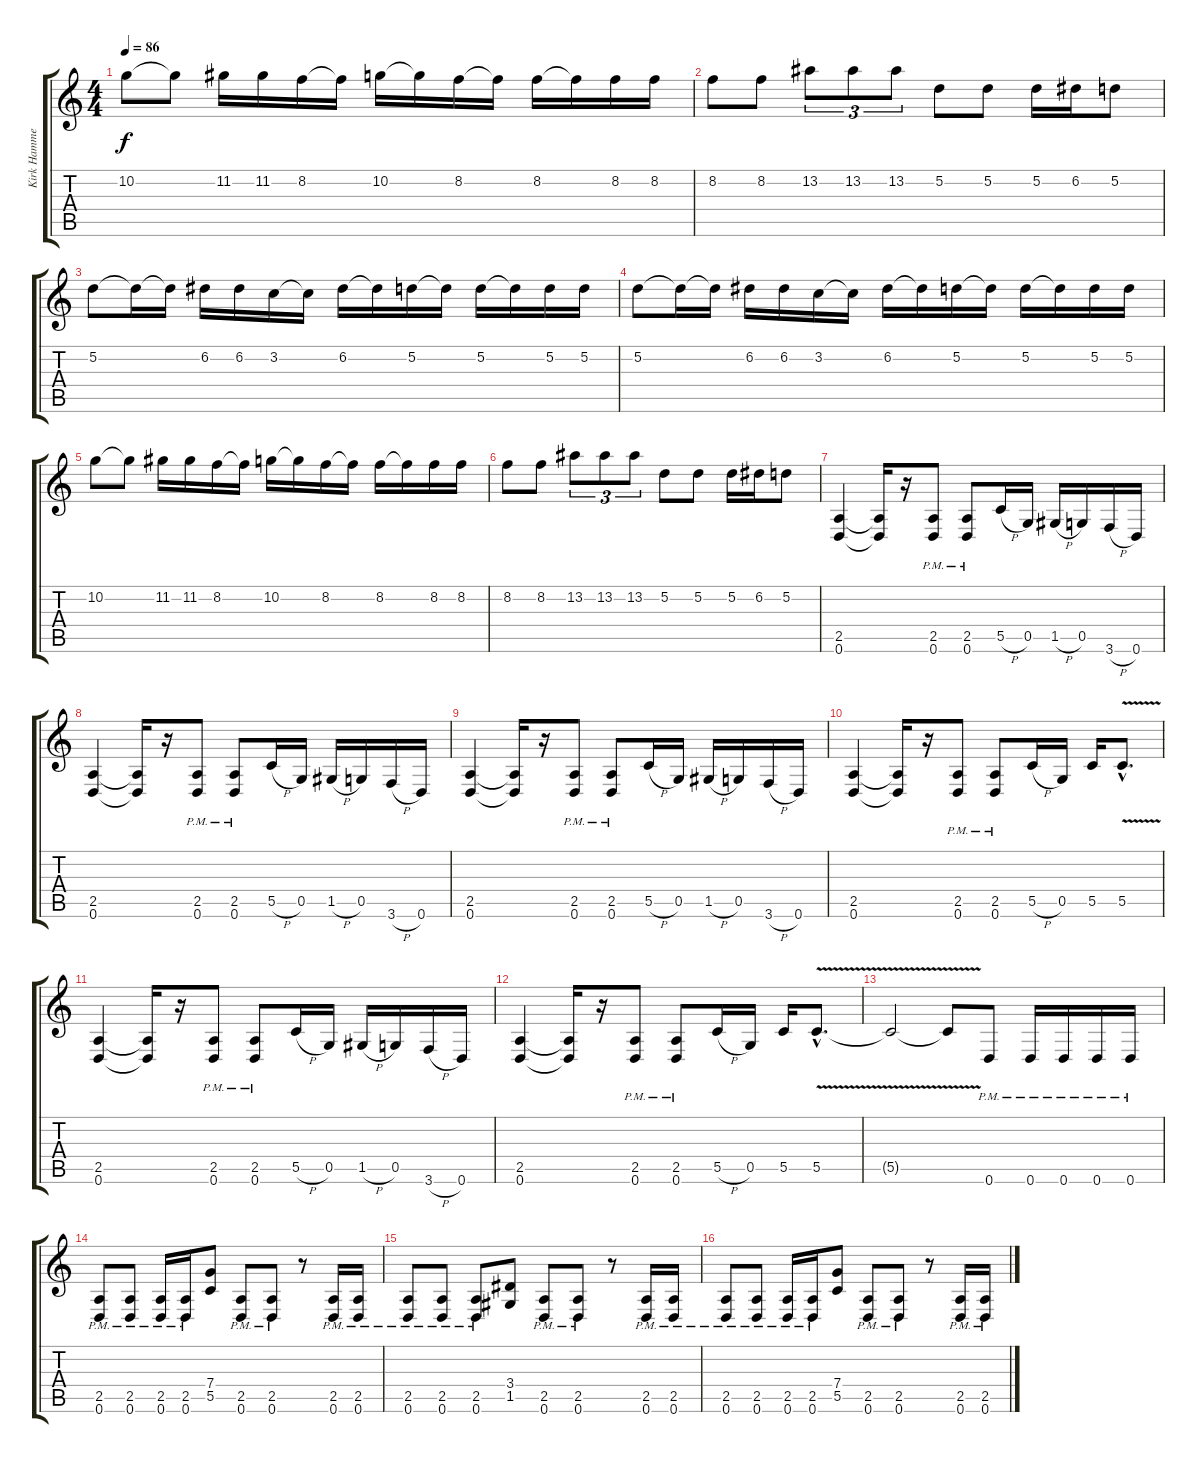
\track ("Kirk Hammett" "Kirk Hamme") {instrument distortionguitar}
\staff {score tabs}
\tuning (D4 A3 F3 C3 G2 D2) {hide}
\ts (4 4)
\tempo 86
\clef g2
\ks c
10.2.8{dy f} 10.2{t}.8 11.2.16 11.2.16 8.2.16 8.2{t}.16 10.2.16 10.2{t}.16 8.2.16 8.2{t}.16 8.2.16 8.2{t}.16 8.2.16 8.2.16 |
8.2.8 8.2.8 13.2.8{tu (3 2)} 13.2.8{tu (3 2)} 13.2.8{tu (3 2)} 5.2.8 5.2.8 5.2.16 6.2.16 5.2.8 |
5.2.8 5.2{t}.16 5.2{t}.16 6.2.16 6.2.16 3.2.16 3.2{t}.16 6.2.16 6.2{t}.16 5.2.16 5.2{t}.16 5.2.16 5.2{t}.16 5.2.16 5.2.16 |
5.2.8 5.2{t}.16 5.2{t}.16 6.2.16 6.2.16 3.2.16 3.2{t}.16 6.2.16 6.2{t}.16 5.2.16 5.2{t}.16 5.2.16 5.2{t}.16 5.2.16 5.2.16 |
10.2.8 10.2{t}.8 11.2.16 11.2.16 8.2.16 8.2{t}.16 10.2.16 10.2{t}.16 8.2.16 8.2{t}.16 8.2.16 8.2{t}.16 8.2.16 8.2.16 |
8.2.8 8.2.8 13.2.8{tu (3 2)} 13.2.8{tu (3 2)} 13.2.8{tu (3 2)} 5.2.8 5.2.8 5.2.16 6.2.16 5.2.8 |
(2.5 0.6).4 (2.5{t} 0.6{t}).16 r.16 (2.5{pm} 0.6{pm}).8 (2.5{pm} 0.6{pm}).8 5.5{h}.16 0.5.16 1.5{h}.16 0.5.16 3.6{h}.16 0.6.16 |
(2.5 0.6).4 (2.5{t} 0.6{t}).16 r.16 (2.5{pm} 0.6{pm}).8 (2.5{pm} 0.6{pm}).8 5.5{h}.16 0.5.16 1.5{h}.16 0.5.16 3.6{h}.16 0.6.16 |
(2.5 0.6).4 (2.5{t} 0.6{t}).16 r.16 (2.5{pm} 0.6{pm}).8 (2.5{pm} 0.6{pm}).8 5.5{h}.16 0.5.16 1.5{h}.16 0.5.16 3.6{h}.16 0.6.16 |
(2.5 0.6).4 (2.5{t} 0.6{t}).16 r.16 (2.5{pm} 0.6{pm}).8 (2.5{pm} 0.6{pm}).8 5.5{h}.16 0.5.16 5.5.16 5.5{v hac}.8{d} |
(2.5 0.6).4 (2.5{t} 0.6{t}).16 r.16 (2.5{pm} 0.6{pm}).8 (2.5{pm} 0.6{pm}).8 5.5{h}.16 0.5.16 1.5{h}.16 0.5.16 3.6{h}.16 0.6.16 |
(2.5 0.6).4 (2.5{t} 0.6{t}).16 r.16 (2.5{pm} 0.6{pm}).8 (2.5{pm} 0.6{pm}).8 5.5{h}.16 0.5.16 5.5.16 5.5{v hac}.8{d} |
5.5{v t}.2 5.5{v t}.8 0.6{pm}.8 0.6{pm}.16 0.6{pm}.16 0.6{pm}.16 0.6{pm}.16 |
(2.5{pm} 0.6{pm}).8 (2.5{pm} 0.6{pm}).8 (2.5{pm} 0.6{pm}).16 (2.5{pm} 0.6{pm}).16 (7.4 5.5).8 (2.5{pm} 0.6{pm}).8 (2.5{pm} 0.6{pm}).8 r.8 (2.5{pm} 0.6{pm}).16 (2.5{pm} 0.6{pm}).16 |
(2.5{pm} 0.6{pm}).8 (2.5{pm} 0.6{pm}).8 (2.5{pm} 0.6{pm}).8 (3.4 1.5).8 (2.5{pm} 0.6{pm}).8 (2.5{pm} 0.6{pm}).8 r.8 (2.5{pm} 0.6{pm}).16 (2.5{pm} 0.6{pm}).16 |
(2.5{pm} 0.6{pm}).8 (2.5{pm} 0.6{pm}).8 (2.5{pm} 0.6{pm}).16 (2.5{pm} 0.6{pm}).16 (7.4 5.5).8 (2.5{pm} 0.6{pm}).8 (2.5{pm} 0.6{pm}).8 r.8 (2.5{pm} 0.6{pm}).16 (2.5{pm} 0.6{pm}).16
